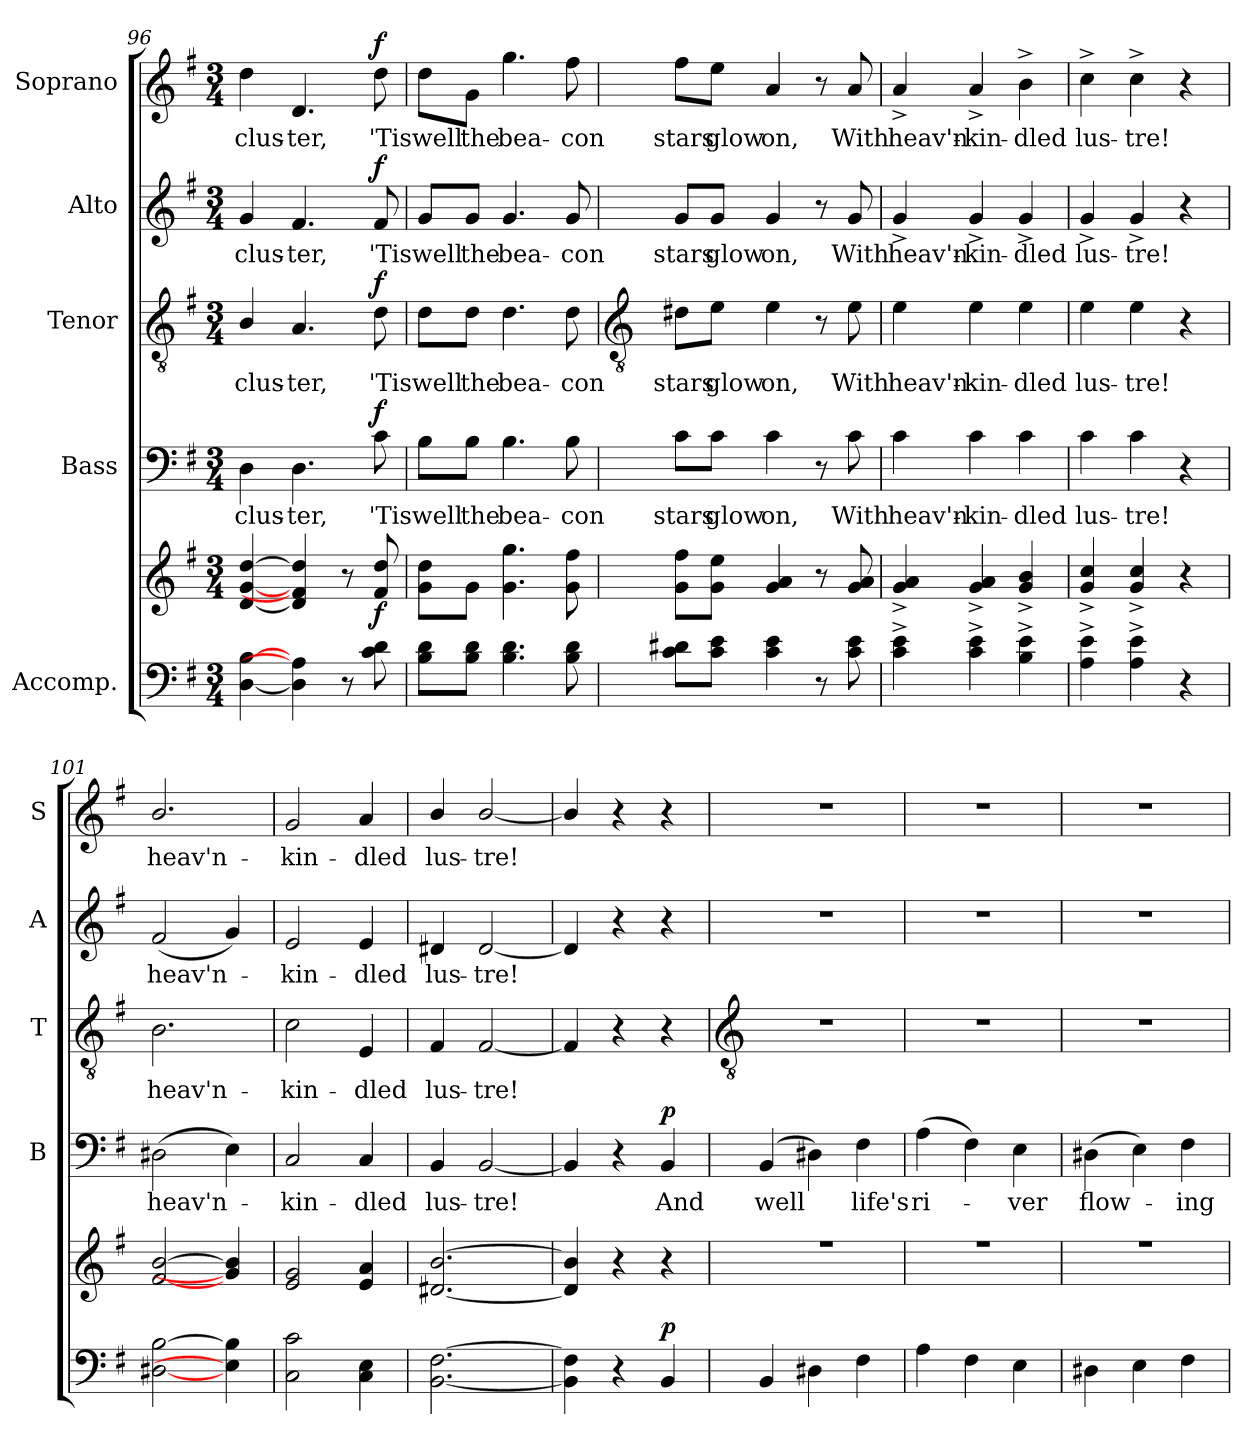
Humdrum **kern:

**kern	**kern	**dynam	**kern	**text	**dynam	**kern	**text	**dynam	**kern	**text	**dynam	**kern	**text	**dynam
*part5	*part5	*part5	*part4	*part4	*part4	*part3	*part3	*part3	*part2	*part2	*part2	*part1	*part1	*part1
*staff6	*staff5	*staff5/6	*staff4	*staff4	*staff4	*staff3	*staff3	*staff3	*staff2	*staff2	*staff2	*staff1	*staff1	*staff1
*I"Accomp.	*	*	*I"Bass	*	*	*I"Tenor	*	*	*I"Alto	*	*	*I"Soprano	*	*
*	*	*	*I'B	*	*	*I'T	*	*	*I'A	*	*	*I'S	*	*
*clefF4	*clefG2	*	*clefF4	*	*	*clefGv2	*	*	*clefG2	*	*	*clefG2	*	*
*k[f#]	*k[f#]	*	*k[f#]	*	*	*k[f#]	*	*	*k[f#]	*	*	*k[f#]	*	*
*G:	*G:	*	*G:	*	*	*G:	*	*	*G:	*	*	*G:	*	*
*M3/4	*M3/4	*	*M3/4	*	*	*M3/4	*	*	*M3/4	*	*	*M3/4	*	*
=96	=96	=96	=96	=96	=96	=96	=96	=96	=96	=96	=96	=96	=96	=96
!	!	!	!	!LO:LY:b	!	!	!LO:LY:b	!	!	!LO:LY:b	!	!	!LO:LY:b	!
[4D [4B	[4d [4g [4dd	.	4D	clus-	.	4B/	clus-	.	4g	clus-	.	4dd	clus-	.
!	!	!	!	!LO:LY:b	!	!	!LO:LY:b	!	!	!LO:LY:b	!	!	!LO:LY:b	!
4D] 4A]	4d] 4f#] 4dd]	.	4.D	-ter,	.	4.A	-ter,	.	4.f#	-ter,	.	4.d	-ter,	.
8r	8r	.	.	.	.	.	.	.	.	.	.	.	.	.
!	!	!LO:DY:b	!	!LO:LY:b	!LO:DY:b	!	!LO:LY:b	!LO:DY:b	!	!LO:LY:b	!LO:DY:b	!	!LO:LY:b	!LO:DY:b
8c 8d	8f# 8dd	f	8c	'Tis	f	8d	'Tis	f	8f#	'Tis	f	8dd	'Tis	f
=97	=97	=97	=97	=97	=97	=97	=97	=97	=97	=97	=97	=97	=97	=97
!	!	!	!	!LO:LY:b	!	!	!LO:LY:b	!	!	!LO:LY:b	!	!	!LO:LY:b	!
8B 8dL	8g 8ddL	.	8B\L	well	.	8d\L	well	.	8g/L	well	.	8dd\L	well	.
!	!	!	!	!LO:LY:b	!	!	!LO:LY:b	!	!	!LO:LY:b	!	!	!LO:LY:b	!
8B 8dJ	8gJ	.	8B\J	the	.	8d\J	the	.	8g/J	the	.	8g\J	the	.
!	!	!	!	!LO:LY:b	!	!	!LO:LY:b	!	!	!LO:LY:b	!	!	!LO:LY:b	!
4.B 4.d	4.g 4.gg	.	4.B	bea-	.	4.d	bea-	.	4.g	bea-	.	4.gg	bea-	.
!	!	!	!	!LO:LY:b	!	!	!LO:LY:b	!	!	!LO:LY:b	!	!	!LO:LY:b	!
8B 8d	8g 8ff#	.	8B	-con	.	8d	-con	.	8g	-con	.	8ff#	-con	.
!!LO:LB:g=z
=98	=98	=98	=98	=98	=98	=98	=98	=98	=98	=98	=98	=98	=98	=98
*	*	*	*	*	*	*clefGv2	*	*	*	*	*	*	*	*
!	!	!	!	!LO:LY:b	!	!	!LO:LY:b	!	!	!LO:LY:b	!	!	!LO:LY:b	!
8c 8d#XL	8g 8ff#L	.	8c\L	stars	.	8d#X\L	stars	.	8g/L	stars	.	8ff#\L	stars	.
!	!	!	!	!LO:LY:b	!	!	!LO:LY:b	!	!	!LO:LY:b	!	!	!LO:LY:b	!
8c 8eJ	8g 8eeJ	.	8c\J	glow	.	8e\J	glow	.	8g/J	glow	.	8ee\J	glow	.
!	!	!	!	!LO:LY:b	!	!	!LO:LY:b	!	!	!LO:LY:b	!	!	!LO:LY:b	!
4c 4e	4g 4a	.	4c	on,	.	4e	on,	.	4g	on,	.	4a	on,	.
8r	8r	.	8r	.	.	8r	.	.	8r	.	.	8r	.	.
!	!	!	!	!LO:LY:b	!	!	!LO:LY:b	!	!	!LO:LY:b	!	!	!LO:LY:b	!
8c\ 8e\	8g 8a	.	8c	With	.	8e	With	.	8g	With	.	8a	With	.
=99	=99	=99	=99	=99	=99	=99	=99	=99	=99	=99	=99	=99	=99	=99
!	!	!	!	!LO:LY:b	!	!	!LO:LY:b	!	!	!LO:LY:b	!	!	!LO:LY:b	!
4c^ 4e^	4g^ 4a^	.	4c	heav'n-	.	4e	heav'n-	.	4g^	heav'n-	.	4a^	heav'n-	.
!	!	!	!	!LO:LY:b	!	!	!LO:LY:b	!	!	!LO:LY:b	!	!	!LO:LY:b	!
4c^ 4e^	4g^ 4a^	.	4c	-kin-	.	4e	-kin-	.	4g^	-kin-	.	4a^	-kin-	.
!	!	!	!	!LO:LY:b	!	!	!LO:LY:b	!	!	!LO:LY:b	!	!	!LO:LY:b	!
4B^ 4e^	4g^ 4b^	.	4c	-dled	.	4e	-dled	.	4g^	-dled	.	4b^	-dled	.
=100	=100	=100	=100	=100	=100	=100	=100	=100	=100	=100	=100	=100	=100	=100
!	!	!	!	!LO:LY:b	!	!	!LO:LY:b	!	!	!LO:LY:b	!	!	!LO:LY:b	!
4A^ 4e^	4g^ 4cc^	.	4c	lus-	.	4e	lus-	.	4g^	lus-	.	4cc^	lus-	.
!	!	!	!	!LO:LY:b	!	!	!LO:LY:b	!	!	!LO:LY:b	!	!	!LO:LY:b	!
4A^ 4e^	4g^ 4cc^	.	4c	-tre!	.	4e	-tre!	.	4g^	-tre!	.	4cc^	-tre!	.
4r	4r	.	4r	.	.	4r	.	.	4r	.	.	4r	.	.
=101	=101	=101	=101	=101	=101	=101	=101	=101	=101	=101	=101	=101	=101	=101
!	!	!	!	!LO:LY:b	!	!	!LO:LY:b	!	!	!LO:LY:b	!	!	!LO:LY:b	!
[2D#X [2B	[2f# [2b	.	(>2D#X	heav'n-	.	2.B	heav'n-	.	(<2f#	heav'n-	.	2.b/	heav'n-	.
4E] 4B]	4g] 4b]	.	4E)	.	.	.	.	.	4g)	.	.	.	.	.
=102	=102	=102	=102	=102	=102	=102	=102	=102	=102	=102	=102	=102	=102	=102
!	!	!	!	!LO:LY:b	!	!	!LO:LY:b	!	!	!LO:LY:b	!	!	!LO:LY:b	!
2C 2c	2e 2g	.	2C	kin-	.	2c	-kin-	.	2e	kin-	.	2g	-kin-	.
!	!	!	!	!LO:LY:b	!	!	!LO:LY:b	!	!	!LO:LY:b	!	!	!LO:LY:b	!
4C 4E	4e 4a	.	4C	-dled	.	4E	-dled	.	4e	-dled	.	4a	-dled	.
=103	=103	=103	=103	=103	=103	=103	=103	=103	=103	=103	=103	=103	=103	=103
!	!	!	!	!LO:LY:b	!	!	!LO:LY:b	!	!	!LO:LY:b	!	!	!LO:LY:b	!
[2.BB [2.F#	[2.d#X [2.b	.	4BB	lus-	.	4F#/	lus-	.	4d#X	lus-	.	4b/	lus-	.
!	!	!	!	!LO:LY:b	!	!	!LO:LY:b	!	!	!LO:LY:b	!	!	!LO:LY:b	!
.	.	.	[2BB	-tre!	.	[2F#/	-tre!	.	[2d#	-tre!	.	[2b/	-tre!	.
=104	=104	=104	=104	=104	=104	=104	=104	=104	=104	=104	=104	=104	=104	=104
4BB] 4F#]	4d#] 4b]	.	4BB]	.	.	4F#/]	.	.	4d#]	.	.	4b/]	.	.
4r	4r	.	4r	.	.	4r	.	.	4r	.	.	4r	.	.
!	!	!LO:DY:a=2	!	!LO:LY:b	!LO:DY:b	!	!	!	!	!	!	!	!	!
4BB	4r	p	4BB	And	p	4r	.	.	4r	.	.	4r	.	.
!!LO:LB:g=z
=105	=105	=105	=105	=105	=105	=105	=105	=105	=105	=105	=105	=105	=105	=105
*	*	*	*	*	*	*clefGv2	*	*	*	*	*	*	*	*
*^	*^	*	*	*	*	*	*	*	*	*	*	*	*	*
!	!	!LO:N:vis=1	!LO:N:vis=1	!	!	!LO:LY:b	!	!LO:N:vis=1	!	!	!LO:N:vis=1	!	!	!LO:N:vis=1	!	!
2.ryy	4BB/	2.r	2.ryy	.	(<4BB	well	.	2.r	.	.	2.r	.	.	2.r	.	.
.	4D#X\	.	.	.	4D#X)	.	.	.	.	.	.	.	.	.	.	.
!	!	!	!	!	!	!LO:LY:b	!	!	!	!	!	!	!	!	!	!
.	4F#\	.	.	.	4F#	life's	.	.	.	.	.	.	.	.	.	.
=106	=106	=106	=106	=106	=106	=106	=106	=106	=106	=106	=106	=106	=106	=106	=106	=106
!LO:N:vis=1	!	!LO:N:vis=1	!LO:N:vis=1	!	!	!LO:LY:b	!	!LO:N:vis=1	!	!	!LO:N:vis=1	!	!	!LO:N:vis=1	!	!
2.ryy	4A\	2.r	2.ryy	.	(>4A	ri-	.	2.r	.	.	2.r	.	.	2.r	.	.
.	4F#\	.	.	.	4F#)	.	.	.	.	.	.	.	.	.	.	.
!	!	!	!	!	!	!LO:LY:b	!	!	!	!	!	!	!	!	!	!
.	4E\	.	.	.	4E	ver	.	.	.	.	.	.	.	.	.	.
=107	=107	=107	=107	=107	=107	=107	=107	=107	=107	=107	=107	=107	=107	=107	=107	=107
!LO:N:vis=1	!	!LO:N:vis=1	!LO:N:vis=1	!	!	!LO:LY:b	!	!LO:N:vis=1	!	!	!LO:N:vis=1	!	!	!LO:N:vis=1	!	!
2.ryy	4D#X\	2.r	2.ryy	.	(>4D#X	flow-	.	2.r	.	.	2.r	.	.	2.r	.	.
.	4E\	.	.	.	4E)	.	.	.	.	.	.	.	.	.	.	.
!	!	!	!	!	!	!LO:LY:b	!	!	!	!	!	!	!	!	!	!
.	4F#\	.	.	.	4F#	ing	.	.	.	.	.	.	.	.	.	.
*v	*v	*	*	*	*	*	*	*	*	*	*	*	*	*	*	*
*	*v	*v	*	*	*	*	*	*	*	*	*	*	*	*	*
=	=	=	=	=	=	=	=	=	=	=	=	=	=	=
*-	*-	*-	*-	*-	*-	*-	*-	*-	*-	*-	*-	*-	*-	*-
